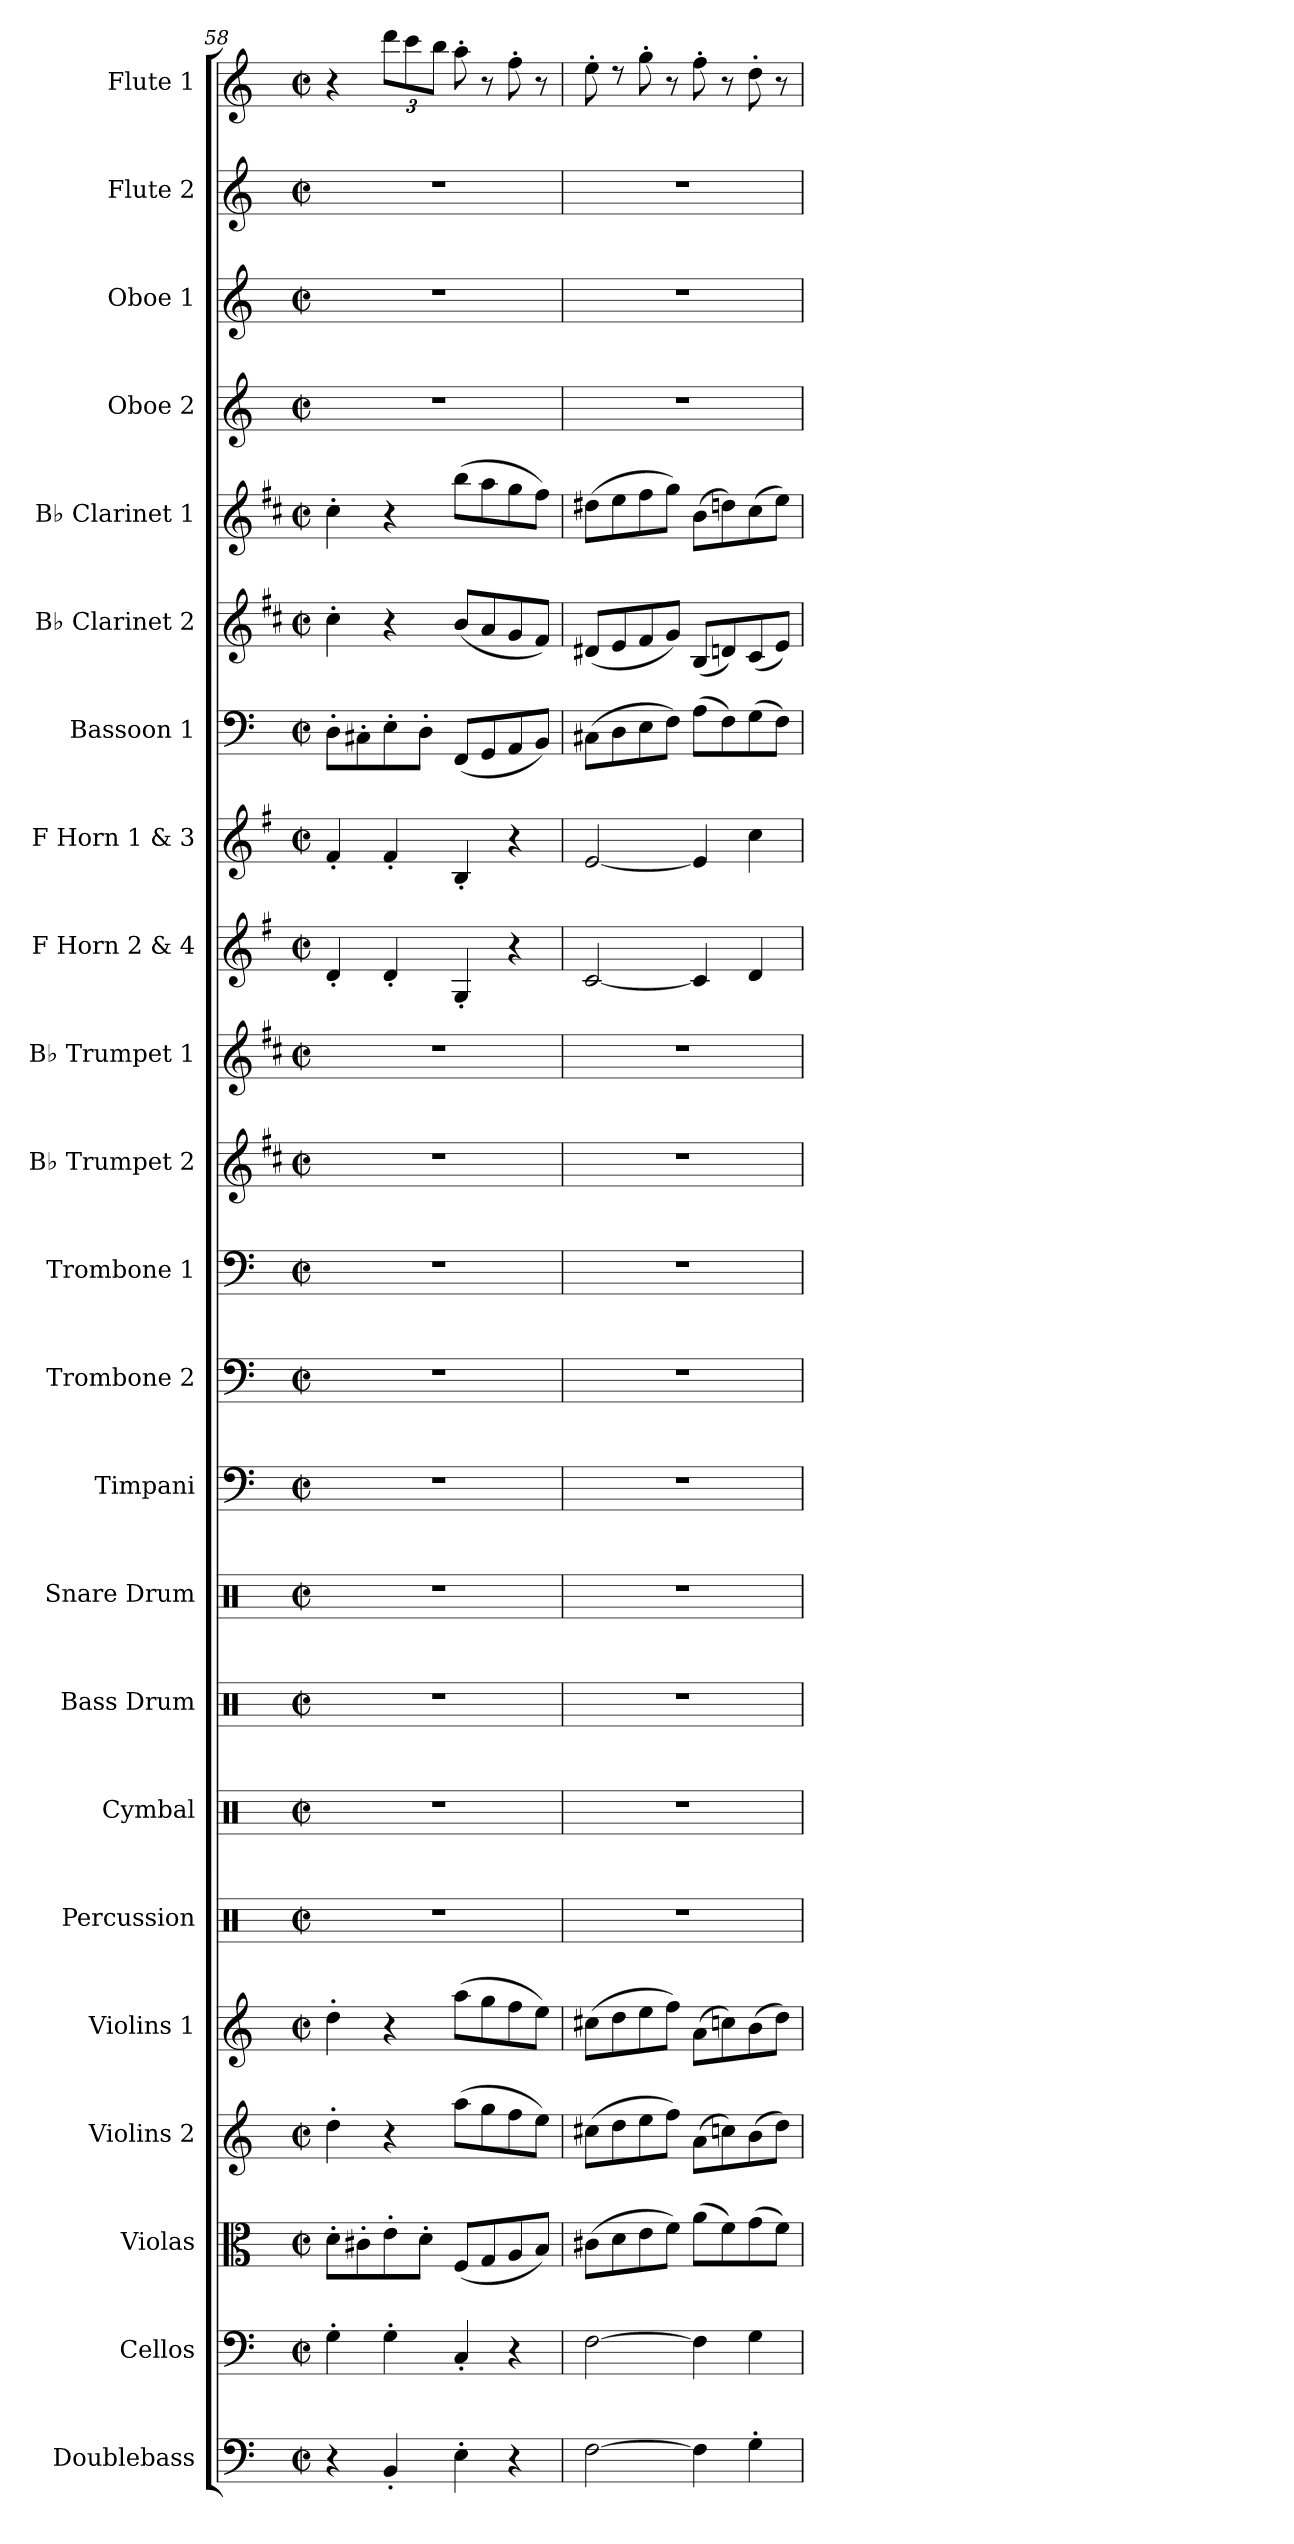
**kern	**kern	**kern	**kern	**kern	**kern	**kern	**kern	**kern	**kern	**kern	**kern	**kern	**kern	**kern	**kern	**kern	**kern	**kern	**kern	**kern	**kern	**kern
*part23	*part22	*part21	*part20	*part19	*part18	*part17	*part16	*part15	*part14	*part13	*part12	*part11	*part10	*part9	*part8	*part7	*part6	*part5	*part4	*part3	*part2	*part1
*staff23	*staff22	*staff21	*staff20	*staff19	*staff18	*staff17	*staff16	*staff15	*staff14	*staff13	*staff12	*staff11	*staff10	*staff9	*staff8	*staff7	*staff6	*staff5	*staff4	*staff3	*staff2	*staff1
*I"Doublebass	*I"Cellos	*I"Violas	*I"Violins 2	*I"Violins 1	*I"Percussion	*I"Cymbal	*I"Bass Drum	*I"Snare Drum	*I"Timpani	*I"Trombone 2	*I"Trombone 1	*I"B♭ Trumpet 2	*I"B♭ Trumpet 1	*I"F Horn 2 &amp; 4	*I"F Horn 1 &amp; 3	*I"Bassoon 1	*I"B♭ Clarinet 2	*I"B♭ Clarinet 1	*I"Oboe 2	*I"Oboe 1	*I"Flute 2	*I"Flute 1
*I'Dbs.	*	*I'Vlas.	*I'Vlns. 2	*I'Vlns. 1	*I'Perc.	*I'Cym.	*I'B. Dr.	*I'Sn. Dr.	*I'Timp.	*I'Tbn. 2	*I'Tbn. 1	*I'B♭ Tpt. 2	*I'B♭ Tpt. 1	*I'F Hn. 2 4	*I'F Hn. 1 3	*I'Bsn. 1	*I'B♭ Cl. 2	*I'B♭ Cl. 1	*I'Ob. 2	*I'Ob. 1	*I'Fl. 2	*I'Fl. 1
*clefF4	*clefF4	*clefC3	*clefG2	*clefG2	*clefX	*clefX	*clefX	*clefX	*clefF4	*clefF4	*clefF4	*clefG2	*clefG2	*clefG2	*clefG2	*clefF4	*clefG2	*clefG2	*clefG2	*clefG2	*clefG2	*clefG2
*ITrd7c12	*	*	*	*	*	*	*	*	*	*	*	*ITrd1c2	*ITrd1c2	*ITrd4c7	*ITrd4c7	*	*ITrd1c2	*ITrd1c2	*	*	*	*
*k[]	*k[]	*k[]	*k[]	*k[]	*k[]	*k[]	*k[]	*k[]	*k[]	*k[]	*k[]	*k[]	*k[]	*k[]	*k[]	*k[]	*k[]	*k[]	*k[]	*k[]	*k[]	*k[]
*M2/2	*M2/2	*M2/2	*M2/2	*M2/2	*M2/2	*M2/2	*M2/2	*M2/2	*M2/2	*M2/2	*M2/2	*M2/2	*M2/2	*M2/2	*M2/2	*M2/2	*M2/2	*M2/2	*M2/2	*M2/2	*M2/2	*M2/2
*met(c|)	*met(c|)	*met(c|)	*met(c|)	*met(c|)	*met(c|)	*met(c|)	*met(c|)	*met(c|)	*met(c|)	*met(c|)	*met(c|)	*met(c|)	*met(c|)	*met(c|)	*met(c|)	*met(c|)	*met(c|)	*met(c|)	*met(c|)	*met(c|)	*met(c|)	*met(c|)
=58	=58	=58	=58	=58	=58	=58	=58	=58	=58	=58	=58	=58	=58	=58	=58	=58	=58	=58	=58	=58	=58	=58
4r	4G'\	8d'\L	4dd'\	4dd'\	1r	1r	1r	1r	1r	1r	1r	1r	1r	4G'/	4B'/	8D'\L	4b'\	4b'\	1r	1r	1r	4r
.	.	8c#X'\	.	.	.	.	.	.	.	.	.	.	.	.	.	8C#X'\	.	.	.	.	.	.
*	*	*	*	*	*	*	*	*	*	*	*	*	*	*	*	*	*	*	*	*	*	*Xbrackettup
4BBB'/	4G'\	8e'\	4r	4r	.	.	.	.	.	.	.	.	.	4G'/	4B'/	8E'\	4r	4r	.	.	.	12ddd\L
.	.	.	.	.	.	.	.	.	.	.	.	.	.	.	.	.	.	.	.	.	.	12ccc\
.	.	8d'\J	.	.	.	.	.	.	.	.	.	.	.	.	.	8D'\J	.	.	.	.	.	.
.	.	.	.	.	.	.	.	.	.	.	.	.	.	.	.	.	.	.	.	.	.	12bb\J
4EE'\	4C'/	(<8F/L	(>8aa\L	(>8aa\L	.	.	.	.	.	.	.	.	.	4C'/	4E'/	(<8FF/L	(<8a/L	(>8aa\L	.	.	.	8aa'\
.	.	8G/	8gg\	8gg\	.	.	.	.	.	.	.	.	.	.	.	8GG/	8g/	8gg\	.	.	.	8r
4r	4r	8A/	8ff\	8ff\	.	.	.	.	.	.	.	.	.	4r	4r	8AA/	8f/	8ff\	.	.	.	8ff'\
.	.	8B/J)	8ee\J)	8ee\J)	.	.	.	.	.	.	.	.	.	.	.	8BB/J)	8e/J)	8ee\J)	.	.	.	8r
=59	=59	=59	=59	=59	=59	=59	=59	=59	=59	=59	=59	=59	=59	=59	=59	=59	=59	=59	=59	=59	=59	=59
[2FF\	[2F\	(>8c#X\L	(>8cc#X\L	(>8cc#X\L	1r	1r	1r	1r	1r	1r	1r	1r	1r	[2F/	[2A/	(>8C#X\L	(<8c#X/L	(>8cc#X\L	1r	1r	1r	8ee'\
.	.	8d\	8dd\	8dd\	.	.	.	.	.	.	.	.	.	.	.	8D\	8d/	8dd\	.	.	.	8rdd
.	.	8e\	8ee\	8ee\	.	.	.	.	.	.	.	.	.	.	.	8E\	8e/	8ee\	.	.	.	8gg'\
.	.	8f\J)	8ff\J)	8ff\J)	.	.	.	.	.	.	.	.	.	.	.	8F\J)	8f/J)	8ff\J)	.	.	.	8r
4FF\]	4F\]	(>8a\L	(>8a\L	(>8a\L	.	.	.	.	.	.	.	.	.	4F/]	4A/]	(>8A\L	(<8A/L	(>8a\L	.	.	.	8ff'\
.	.	8f\)	8ccn\)	8ccn\)	.	.	.	.	.	.	.	.	.	.	.	8F\)	8cn/)	8ccn\)	.	.	.	8r
4GG'\	4G\	(>8g\	(>8b\	(>8b\	.	.	.	.	.	.	.	.	.	4G/	4f\	(>8G\	(<8B/	(>8b\	.	.	.	8dd'\
.	.	8f\J)	8dd\J)	8dd\J)	.	.	.	.	.	.	.	.	.	.	.	8F\J)	8d/J)	8dd\J)	.	.	.	8r
=	=	=	=	=	=	=	=	=	=	=	=	=	=	=	=	=	=	=	=	=	=	=
*-	*-	*-	*-	*-	*-	*-	*-	*-	*-	*-	*-	*-	*-	*-	*-	*-	*-	*-	*-	*-	*-	*-
